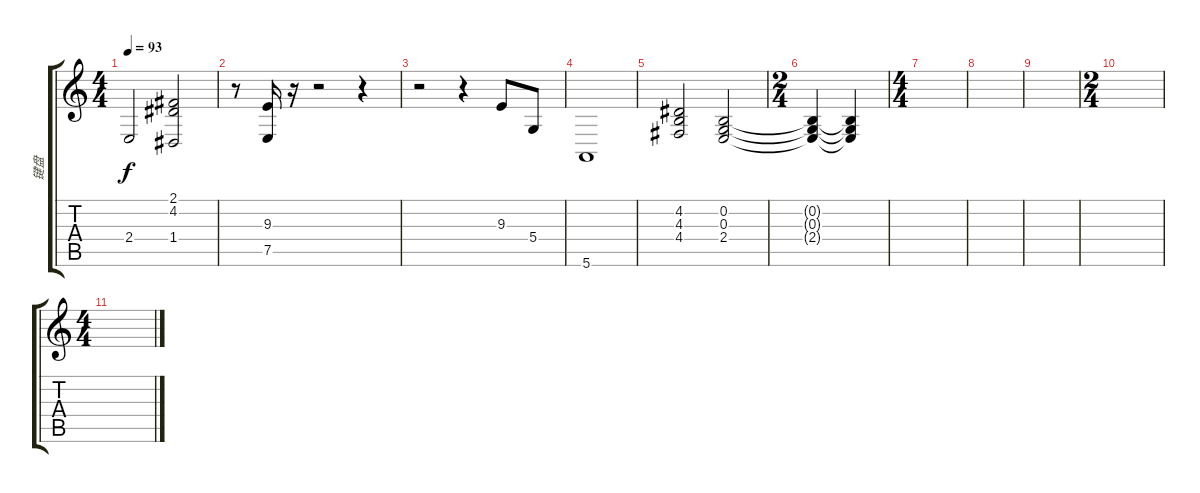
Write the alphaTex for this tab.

\track ("键盘" "键盘") {instrument lead2sawtooth}
\staff {score tabs}
\tuning (E4 B3 G3 D3 A2 E2) {hide}
\ts (4 4)
\tempo 93
\clef g2
\ks c
2.4.2{dy f} (2.1 4.2 1.4).2{volume 7} |
r.8 (9.3 7.5).16{volume 9} r.16 r.2 r.4 |
r.2 r.4 9.3.8 5.4.8 |
5.6.1 |
(4.2 4.3 4.4).2{volume 7} (0.2 0.3 2.4).2 |
\ts (2 4)
(0.2{t} 0.3{t} 2.4{t}).4{volume 6} (0.2{t} 0.3{t} 2.4{t}).4{volume 5} |
\ts (4 4)
|
|
|
\ts (2 4)
|
\ts (4 4)
